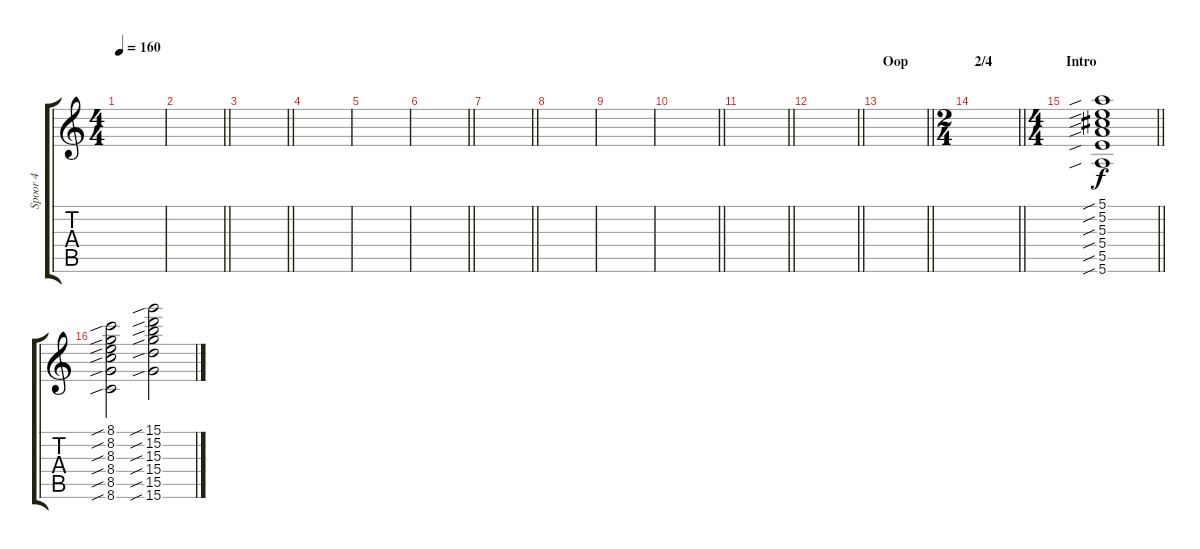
\track ("Spoor 4" "Spoor 4") {instrument distortionguitar}
\staff {score tabs}
\tuning (E4 B3 Ab3 E3 B2 E2) {hide}
\ts (4 4)
\tempo 160
\clef g2
\ks c
|
\barLineRight lightlight
|
\barLineRight lightlight
|
|
|
\barLineRight lightlight
|
\barLineRight lightlight
|
|
|
\barLineRight lightlight
|
\barLineRight lightlight
|
\barLineRight lightlight
|
\section ("" "Oop")
\barLineRight lightlight
|
\ts (2 4)
\section ("" "2/4")
\barLineRight lightlight
|
\ts (4 4)
\section ("" "Intro")
\barLineRight lightlight
(5.1{sib} 5.2{sib} 5.3{sib} 5.4{sib} 5.5{sib} 5.6{sib}).1 |
(8.1{sib} 8.2{sib} 8.3{sib} 8.4{sib} 8.5{sib} 8.6{sib}).2 (15.1{sib} 15.2{sib} 15.3{sib} 15.4{sib} 15.5{sib} 15.6{sib}).2
